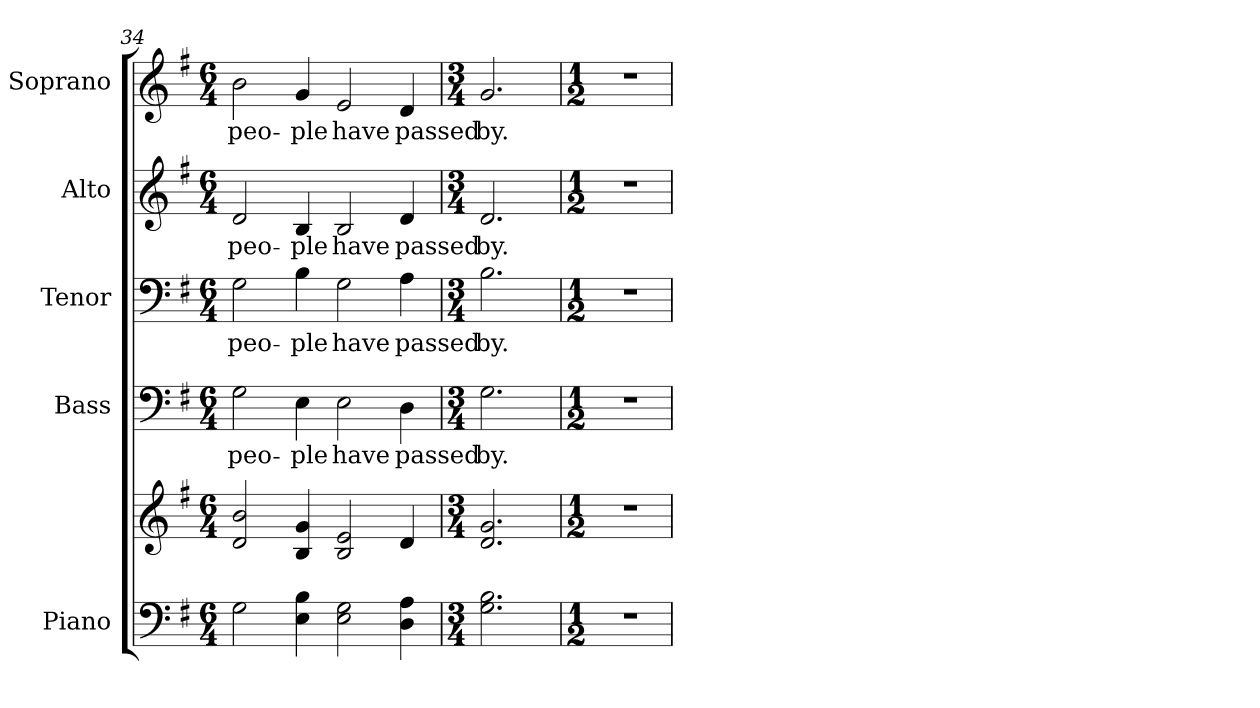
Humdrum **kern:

**kern	**kern	**kern	**text	**kern	**text	**kern	**text	**kern	**text
*part5	*part5	*part4	*part4	*part3	*part3	*part2	*part2	*part1	*part1
*staff6	*staff5	*staff4	*staff4	*staff3	*staff3	*staff2	*staff2	*staff1	*staff1
*I"Piano	*	*I"Bass	*	*I"Tenor	*	*I"Alto	*	*I"Soprano	*
*I'Pno.	*	*I'B.	*	*I'T.	*	*I'A.	*	*I'S.	*
!!LO:PB:g=z
*clefF4	*clefG2	*clefF4	*	*clefF4	*	*clefG2	*	*clefG2	*
*k[f#]	*k[f#]	*k[f#]	*	*k[f#]	*	*k[f#]	*	*k[f#]	*
*G:	*G:	*G:	*	*G:	*	*G:	*	*G:	*
*M6/4	*M6/4	*M6/4	*	*M6/4	*	*M6/4	*	*M6/4	*
=34	=34	=34	=34	=34	=34	=34	=34	=34	=34
!	!	!	!LO:LY:b:color=#000000	!	!	!	!	!	!
!	!	!	!	!	!LO:LY:b:color=#000000	!	!	!	!
!	!	!	!	!	!	!	!LO:LY:b:color=#000000	!	!
!	!	!	!	!	!	!	!	!	!LO:LY:b:color=#000000
2Gi\	2di/ 2bi	2Gi\	peo-	2Gi\	peo-	2di/	peo-	2bi\	peo-
!	!	!	!LO:LY:b:color=#000000	!	!	!	!	!	!
!	!	!	!	!	!LO:LY:b:color=#000000	!	!	!	!
!	!	!	!	!	!	!	!LO:LY:b:color=#000000	!	!
!	!	!	!	!	!	!	!	!	!LO:LY:b:color=#000000
4Ei\ 4Bi	4Bi/ 4gi	4Ei\	-ple	4Bi\	-ple	4Bi/	-ple	4gi/	-ple
!	!	!	!LO:LY:b:color=#000000	!	!	!	!	!	!
!	!	!	!	!	!LO:LY:b:color=#000000	!	!	!	!
!	!	!	!	!	!	!	!LO:LY:b:color=#000000	!	!
!	!	!	!	!	!	!	!	!	!LO:LY:b:color=#000000
2Ei\ 2Gi	2Bi/ 2ei	2Ei\	have	2Gi\	have	2Bi/	have	2ei/	have
!	!	!	!LO:LY:b:color=#000000	!	!	!	!	!	!
!	!	!	!	!	!LO:LY:b:color=#000000	!	!	!	!
!	!	!	!	!	!	!	!LO:LY:b:color=#000000	!	!
!	!	!	!	!	!	!	!	!	!LO:LY:b:color=#000000
4Di\ 4Ai	4di/	4Di\	passed	4Ai\	passed	4di/	passed	4di/	passed
=35	=35	=35	=35	=35	=35	=35	=35	=35	=35
*M3/4	*M3/4	*M3/4	*	*M3/4	*	*M3/4	*	*M3/4	*
!	!	!	!LO:LY:b:color=#000000	!	!	!	!	!	!
!	!	!	!	!	!LO:LY:b:color=#000000	!	!	!	!
!	!	!	!	!	!	!	!LO:LY:b:color=#000000	!	!
!	!	!	!	!	!	!	!	!	!LO:LY:b:color=#000000
2.Gi\ 2.Bi	2.di/ 2.gi	2.Gi\	by.	2.Bi\	by.	2.di/	by.	2.gi/	by.
=36	=36	=36	=36	=36	=36	=36	=36	=36	=36
*M1/2	*M1/2	*M1/2	*	*M1/2	*	*M1/2	*	*M1/2	*
!LO:N:vis=1	!LO:N:vis=1	!LO:N:vis=1	!	!LO:N:vis=1	!	!LO:N:vis=1	!	!LO:N:vis=1	!
2r	2r	2r	.	2r	.	2r	.	2r	.
=	=	=	=	=	=	=	=	=	=
*-	*-	*-	*-	*-	*-	*-	*-	*-	*-
